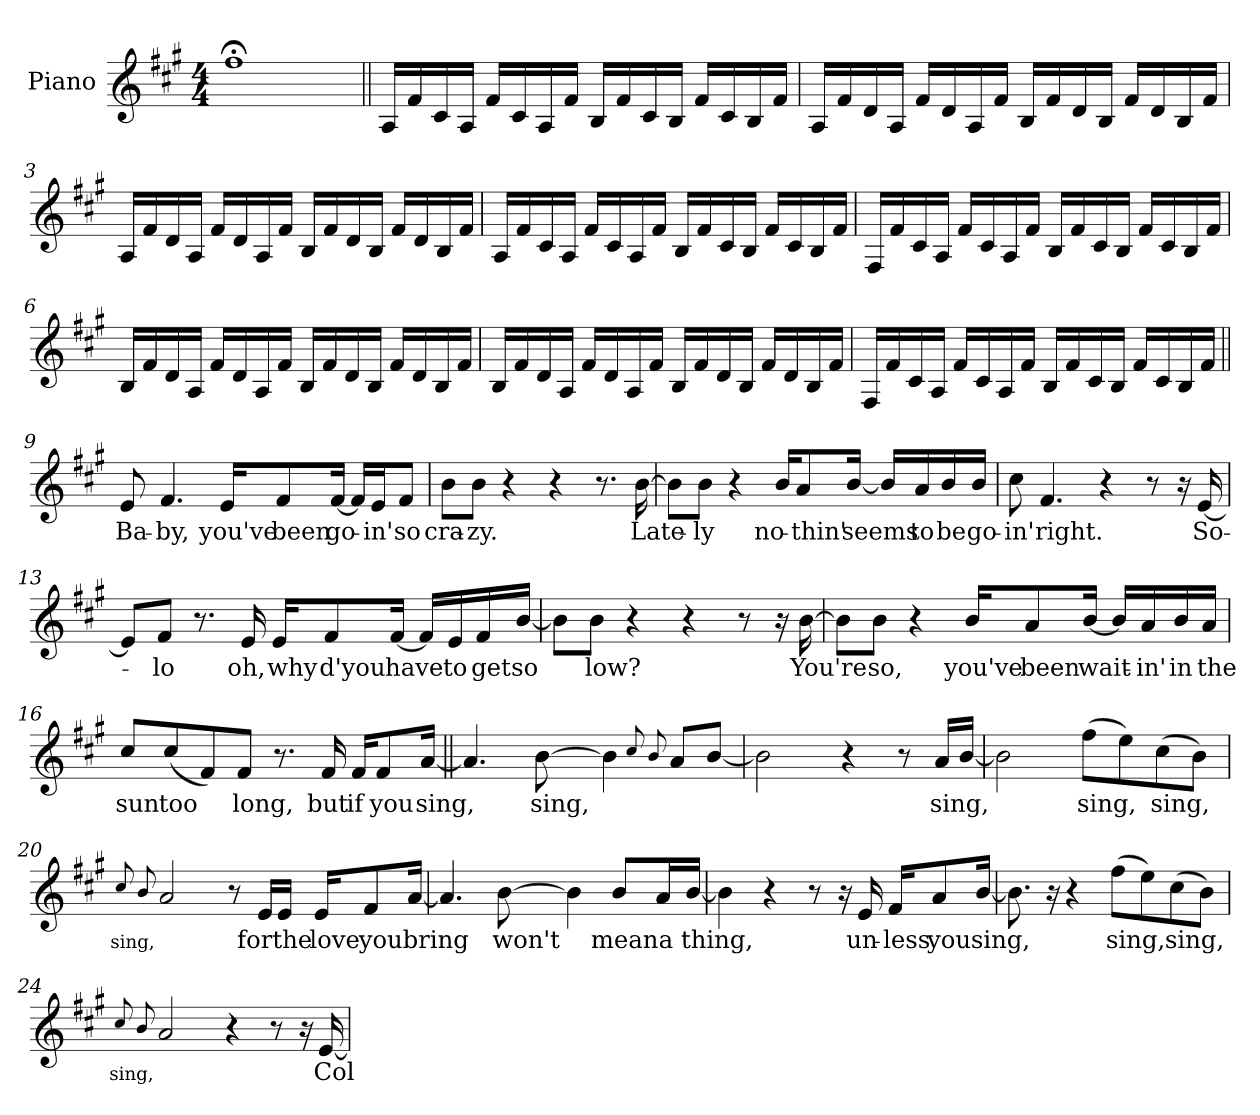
**kern	**text
*part1	*part1
*staff1	*staff1
*I"Piano	*
*I'Pno.	*
*clefG2	*
*k[f#c#g#]	*
*A:	*
*M4/4	*
*MM80	*
=	=
1ff#;	.
=1||	=1||
16ALL	.
16f#	.
16c#	.
16AJJ	.
16f#LL	.
16c#	.
16A	.
16f#JJ	.
16BLL	.
16f#	.
16c#	.
16BJJ	.
16f#LL	.
16c#	.
16B	.
16f#JJ	.
=2	=2
16ALL	.
16f#	.
16d	.
16AJJ	.
16f#LL	.
16d	.
16A	.
16f#JJ	.
16BLL	.
16f#	.
16d	.
16BJJ	.
16f#LL	.
16d	.
16B	.
16f#JJ	.
=3	=3
16ALL	.
16f#	.
16d	.
16AJJ	.
16f#LL	.
16d	.
16A	.
16f#JJ	.
16BLL	.
16f#	.
16d	.
16BJJ	.
16f#LL	.
16d	.
16B	.
16f#JJ	.
=4	=4
16ALL	.
16f#	.
16c#	.
16AJJ	.
16f#LL	.
16c#	.
16A	.
16f#JJ	.
16BLL	.
16f#	.
16c#	.
16BJJ	.
16f#LL	.
16c#	.
16B	.
16f#JJ	.
=5	=5
16F#LL	.
16f#	.
16c#	.
16AJJ	.
16f#LL	.
16c#	.
16A	.
16f#JJ	.
16BLL	.
16f#	.
16c#	.
16BJJ	.
16f#LL	.
16c#	.
16B	.
16f#JJ	.
!!LO:LB:g=z
=6	=6
16BLL	.
16f#	.
16d	.
16AJJ	.
16f#LL	.
16d	.
16A	.
16f#JJ	.
16BLL	.
16f#	.
16d	.
16BJJ	.
16f#LL	.
16d	.
16B	.
16f#JJ	.
=7	=7
16BLL	.
16f#	.
16d	.
16AJJ	.
16f#LL	.
16d	.
16A	.
16f#JJ	.
16BLL	.
16f#	.
16d	.
16BJJ	.
16f#LL	.
16d	.
16B	.
16f#JJ	.
=8	=8
16F#LL	.
16f#	.
16c#	.
16AJJ	.
16f#LL	.
16c#	.
16A	.
16f#JJ	.
16BLL	.
16f#	.
16c#	.
16BJJ	.
16f#LL	.
16c#	.
16B	.
16f#JJ	.
=9||	=9||
!	!LO:LY:b
8e	Ba-
!	!LO:LY:b
4.f#	-by,
!	!LO:LY:b
16eKL	you've
!	!LO:LY:b
8f#	been
!	!LO:LY:b
[16f#Jk	go-
16f#LL]	.
!	!LO:LY:b
16eJ	-in'
!	!LO:LY:b
8f#J	so
=10	=10
!	!LO:LY:b
8bL	cra-
!	!LO:LY:b
8bJ	-zy.
4r	.
4r	.
8.r	.
!	!LO:LY:b
[16b	Late-
!!LO:LB:g=z
=11	=11
8bL]	.
!	!LO:LY:b
8bJ	-ly
4r	.
!	!LO:LY:b
16bKL	no-
!	!LO:LY:b
8a	-thin'
!	!LO:LY:b
[16bJk	seems
16bLL]	.
!	!LO:LY:b
16a	to
!	!LO:LY:b
16b	be
!	!LO:LY:b
16bJJ	go-
=12	=12
!	!LO:LY:b
8cc#	-in'
!	!LO:LY:b
4.f#	right.
4r	.
8r	.
16r	.
!	!LO:LY:b
[16e	So-
=13	=13
8eL]	.
!	!LO:LY:b
8f#J	-lo
8.r	.
!	!LO:LY:b
16e	oh,
!	!LO:LY:b
16eKL	why
!	!LO:LY:b
8f#	d'you
!	!LO:LY:b
[16f#Jk	have
16f#LL]	.
!	!LO:LY:b
16e	to
!	!LO:LY:b
16f#	get
!	!LO:LY:b
[16bJJ	so
=14	=14
8bL]	.
!	!LO:LY:b
8bJ	low?
4r	.
4r	.
8r	.
16r	.
!	!LO:LY:b
[16b	You're
!!LO:LB:g=z
=15	=15
8bL]	.
!	!LO:LY:b
8bJ	so,
4r	.
!	!LO:LY:b
16bKL	you've
!	!LO:LY:b
8a	been
!	!LO:LY:b
[16bJk	wait-
16bLL]	.
!	!LO:LY:b
16a	-in'
!	!LO:LY:b
16b	in
!	!LO:LY:b
16aJJ	the
=16	=16
!	!LO:LY:b
8cc#L	sun
!	!LO:LY:b
(8cc#	too
8f#)	.
!	!LO:LY:b
8f#J	long,
8.r	.
!	!LO:LY:b
16f#	but
!	!LO:LY:b
16f#KL	if
!	!LO:LY:b
8f#	you
!	!LO:LY:b
[16aJk	sing,
=17||	=17||
4.a]	.
!	!LO:LY:b
[8b	sing,
4b]	.
8qqcc#	.
8qqb	.
8aL	.
[8bJ	.
=18	=18
2b]	.
4r	.
8r	.
!	!LO:LY:b
16aLL	sing,
[16bJJ	.
=19	=19
2b]	.
!	!LO:LY:b
(8ff#L	sing,
8ee)	.
!	!LO:LY:b
(8cc#	sing,
8bJ)	.
!!LO:LB:g=z
=20	=20
!	!LO:LY:b
8qqcc#	sing,
8qqb	.
2a	.
8r	.
!	!LO:LY:b
16eLL	for
!	!LO:LY:b
16eJJ	the
!	!LO:LY:b
16eKL	love
!	!LO:LY:b
8f#	you
!	!LO:LY:b
[16aJk	bring
=21	=21
4.a]	.
!	!LO:LY:b
[8b	won't
4b]	.
!	!LO:LY:b
8bL	mean
!	!LO:LY:b
16aL	a
!	!LO:LY:b
[16bJJ	thing,
=22	=22
4b]	.
4r	.
8r	.
16r	.
!	!LO:LY:b
16e	un-
!	!LO:LY:b
16f#KL	-less
!	!LO:LY:b
8a	you
!	!LO:LY:b
[16bJk	sing,
=23	=23
8.b]	.
16r	.
4r	.
!	!LO:LY:b
(8ff#L	sing,
8ee)	.
!	!LO:LY:b
(8cc#	sing,
8bJ)	.
=24	=24
!	!LO:LY:b
8qqcc#	sing,
8qqb	.
2a	.
4r	.
8r	.
16r	.
!	!LO:LY:b
[16e	Col-
=	=
*-	*-
